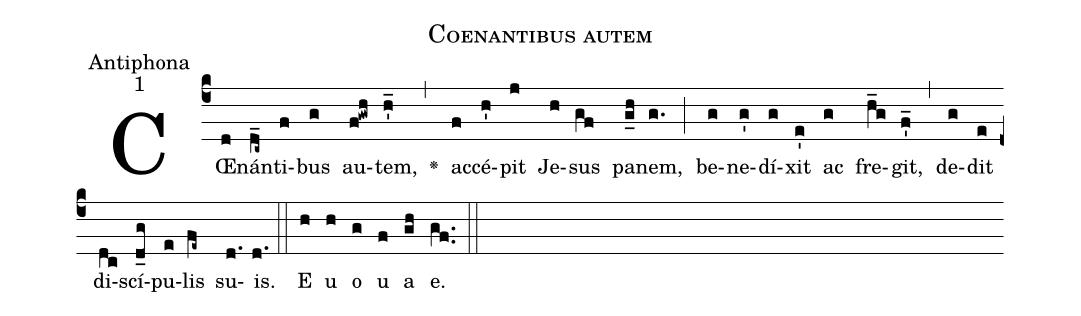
name:Coenantibus autem;
office-part:Antiphona;
mode:1;
%%
(c4)CŒ(d)nán(d_c~)ti(f)bus(g) au(f!gwh)tem,(h_') <v>\greheightstar</v>(,) ac(f)cé(h')pit(j) Je(h)sus(gf) pa(g_h)nem,(g.) (;) be(g)ne(g')dí(g)xit(e') ac(g) fre(h_g)git,(f_') (,) de(g)dit(e) di(dc)scí(d_g)pu(e)lis(fe~) su(d.)is.(d.) (::) E(h) u(h) o(g) u(f) a(gh) e.(gf..) (::)
